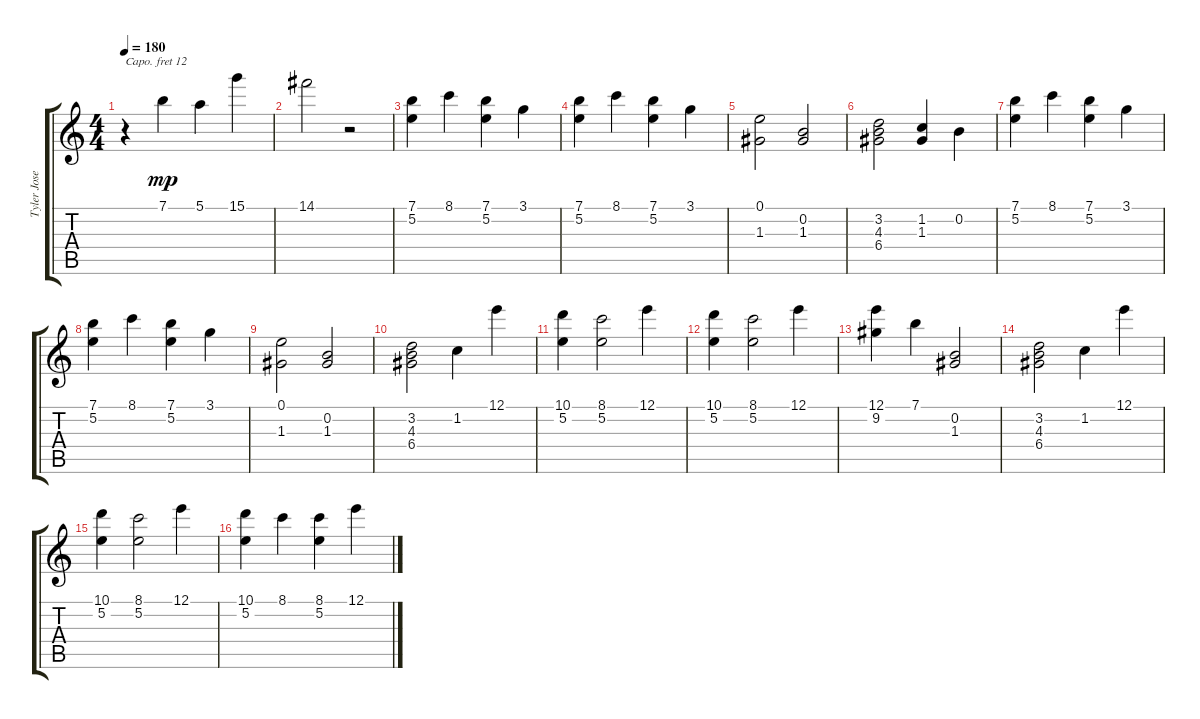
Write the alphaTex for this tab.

\track ("Tyler Joseph Vacal back (+1 oct)" "Tyler Jose") {instrument acousticgrandpiano}
\staff {score tabs}
\capo 12
\tuning (E4 B3 G3 D3 A2 E2) {hide}
\ts (4 4)
\tempo 180
\clef g2
\ks c
r.4{dy mp} 7.1.4 5.1.4 15.1.4 |
14.1.2 r.2 |
(7.1 5.2).4 8.1.4 (7.1 5.2).4 3.1.4 |
(7.1 5.2).4 8.1.4 (7.1 5.2).4 3.1.4 |
(0.1 1.3).2 (0.2 1.3).2 |
(3.2 4.3 6.4).2 (1.2 1.3).4 0.2.4 |
(7.1 5.2).4 8.1.4 (7.1 5.2).4 3.1.4 |
(7.1 5.2).4 8.1.4 (7.1 5.2).4 3.1.4 |
(0.1 1.3).2 (0.2 1.3).2 |
(3.2 4.3 6.4).2 1.2.4 12.1.4 |
(10.1 5.2).4 (8.1 5.2).2 12.1.4 |
(10.1 5.2).4 (8.1 5.2).2 12.1.4 |
(12.1 9.2).4 7.1.4 (0.2 1.3).2 |
(3.2 4.3 6.4).2 1.2.4 12.1.4 |
(10.1 5.2).4 (8.1 5.2).2 12.1.4 |
(10.1 5.2).4 8.1.4 (8.1 5.2).4 12.1.4
